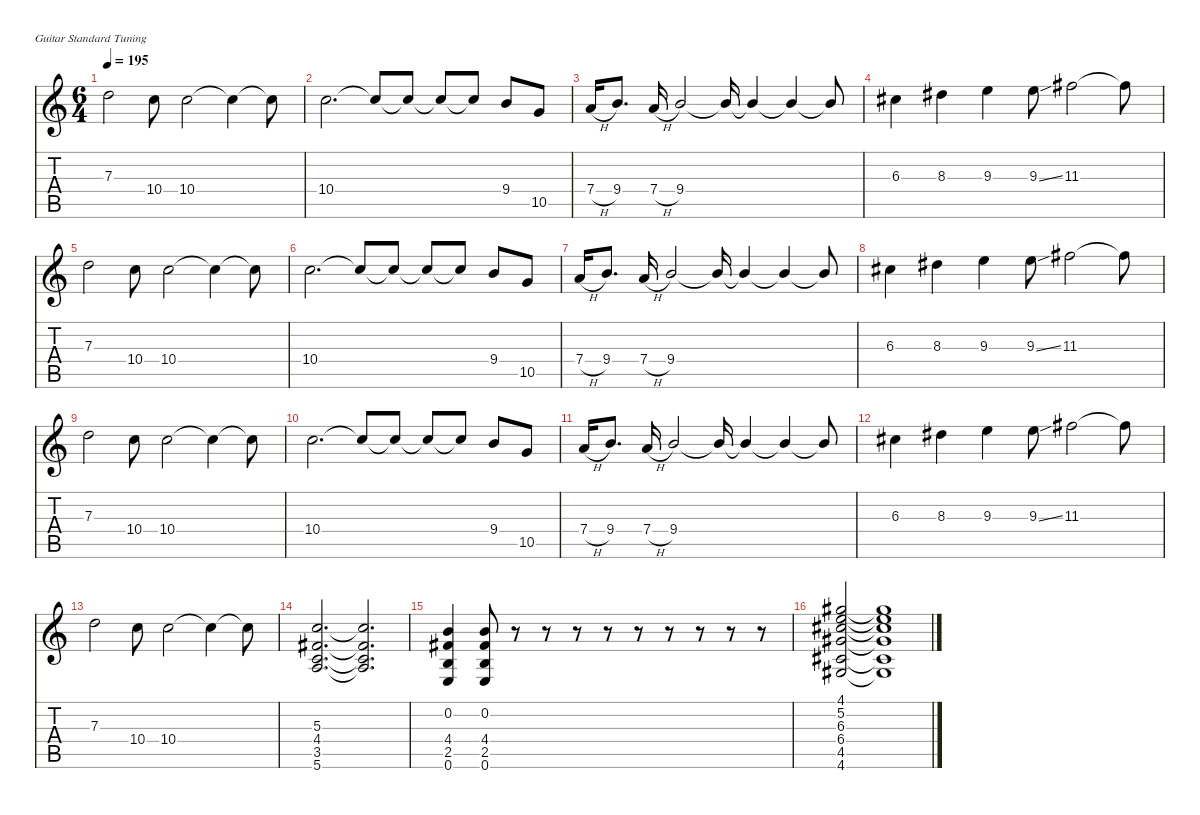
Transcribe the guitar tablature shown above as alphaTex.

\defaultSystemsLayout 4
\hideDynamics
\bracketExtendMode nobrackets
\singleTrackTrackNamePolicy hidden
\multiTrackTrackNamePolicy hidden
\firstSystemTrackNameMode fullname
\firstSystemTrackNameOrientation horizontal
\otherSystemsTrackNameOrientation horizontal
\track ("Guitar 2" "dist.guit.") {instrument distortionguitar}
\staff {score tabs}
\tuning (E4 B3 G3 D3 A2 E2)
\ts (6 4)
\tempo 195
\clef g2
\ks c
7.3.2{dy f beam Down} 10.4.8{beam Down} 10.4.2{beam Down} 10.4{t}.4{beam Down} 10.4{t}.8{beam Down} |
10.4.2{d beam Down} 10.4{t}.8{beam Up} 10.4{t}.8{beam Up} 10.4{t}.8{beam Up} 10.4{t}.8{beam Up} 9.4.8{beam Up} 10.5.8{beam Up} |
7.4{h}.16{beam Up} 9.4.8{d beam Up} 7.4{h}.16{beam Up} 9.4.2{beam Up} 9.4{t}.16{beam Up} 9.4{t}.4{beam Up} 9.4{t}.4{beam Up} 9.4{t}.8{beam Up} |
6.3{acc #}.4{beam Down} 8.3{acc #}.4{beam Down} 9.3.4{beam Down} 9.3{ss}.8{beam Down} 11.3{acc #}.2{beam Down} 11.3{t acc #}.8{beam Down} |
7.3.2{beam Down} 10.4.8{beam Down} 10.4.2{beam Down} 10.4{t}.4{beam Down} 10.4{t}.8{beam Down} |
10.4.2{d beam Down} 10.4{t}.8{beam Up} 10.4{t}.8{beam Up} 10.4{t}.8{beam Up} 10.4{t}.8{beam Up} 9.4.8{beam Up} 10.5.8{beam Up} |
7.4{h}.16{beam Up} 9.4.8{d beam Up} 7.4{h}.16{beam Up} 9.4.2{beam Up} 9.4{t}.16{beam Up} 9.4{t}.4{beam Up} 9.4{t}.4{beam Up} 9.4{t}.8{beam Up} |
6.3{acc #}.4{beam Down} 8.3{acc #}.4{beam Down} 9.3.4{beam Down} 9.3{ss}.8{beam Down} 11.3{acc #}.2{beam Down} 11.3{t acc #}.8{beam Down} |
7.3.2{beam Down} 10.4.8{beam Down} 10.4.2{beam Down} 10.4{t}.4{beam Down} 10.4{t}.8{beam Down} |
10.4.2{d beam Down} 10.4{t}.8{beam Up} 10.4{t}.8{beam Up} 10.4{t}.8{beam Up} 10.4{t}.8{beam Up} 9.4.8{beam Up} 10.5.8{beam Up} |
7.4{h}.16{beam Up} 9.4.8{d beam Up} 7.4{h}.16{beam Up} 9.4.2{beam Up} 9.4{t}.16{beam Up} 9.4{t}.4{beam Up} 9.4{t}.4{beam Up} 9.4{t}.8{beam Up} |
6.3{acc #}.4{beam Down} 8.3{acc #}.4{beam Down} 9.3.4{beam Down} 9.3{ss}.8{beam Down} 11.3{acc #}.2{beam Down} 11.3{t acc #}.8{beam Down} |
7.3.2{beam Down} 10.4.8{beam Down} 10.4.2{beam Down} 10.4{t}.4{beam Down} 10.4{t}.8{beam Down} |
(5.3 4.4{acc #} 3.5 5.6).2{d instrument distortionguitar beam Up} (5.3{t} 4.4{t acc #} 3.5{t} 5.6{t}).2{d beam Up} |
(0.2 4.4{acc #} 2.5 0.6).4{beam Up} (0.2 4.4{acc #} 2.5 0.6).8{beam Up} r.8{beam Up} r.8{beam Up} r.8{beam Up} r.8{beam Up} r.8{beam Up} r.8{beam Up} r.8{beam Up} r.8{beam Up} r.8{beam Up} |
(4.1{acc #} 5.2 6.3{acc #} 6.4{acc #} 4.5{acc #} 4.6{acc #}).2{beam Up} (4.1{t acc #} 5.2{t} 6.3{t acc #} 6.4{t acc #} 4.5{t acc #} 4.6{t acc #}).1{beam Up}
